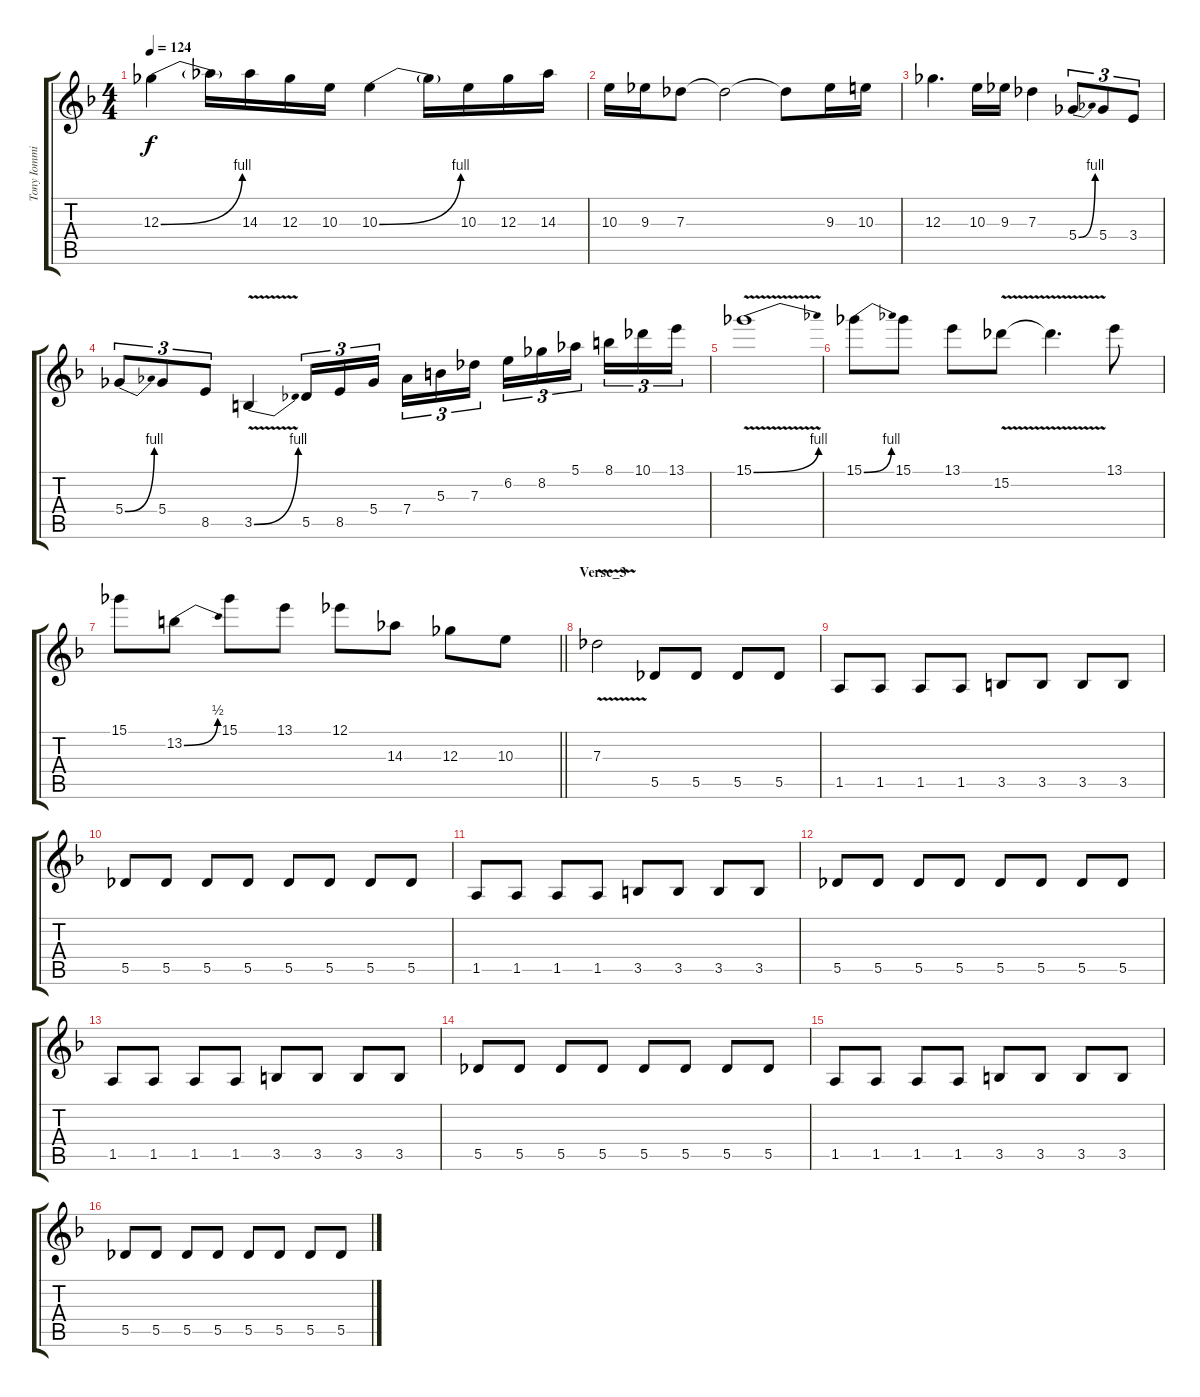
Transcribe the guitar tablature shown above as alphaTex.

\track ("Tony Iommi" "Tony Iommi") {instrument overdrivenguitar}
\staff {score tabs}
\tuning (Eb4 Bb3 Gb3 Db3 Ab2 Eb2) {hide}
\ts (4 4)
\tempo 124
\clef g2
\ks f
12.3{be (bend 0 0 60 4)}.4{dy f} 12.3{t}.16 14.3.16 12.3.16 10.3.16 10.3{be (bend 0 0 60 4)}.4 10.3{t}.16 10.3.16 12.3.16 14.3.16 |
10.3.16 9.3.16 7.3.8 7.3{t}.2 7.3{t}.8 9.3.16 10.3.16 |
12.3.4{d} 10.3.16 9.3.16 7.3.4 5.4{be (bend 0 0 60 4)}.8{tu (3 2)} 5.4.8{tu (3 2)} 3.4.8{tu (3 2)} |
5.4{be (bend 0 0 60 4)}.8{tu (3 2)} 5.4.8{tu (3 2)} 8.5.8{tu (3 2)} 3.5{be (bend 0 0 60 4) v}.4 5.5.16{tu (3 2)} 8.5.16{tu (3 2)} 5.4.16{tu (3 2) beam splitsecondary} 7.4.16{tu (3 2)} 5.3.16{tu (3 2)} 7.3.16{tu (3 2)} 6.2.16{tu (3 2)} 8.2.16{tu (3 2)} 5.1.16{tu (3 2) beam splitsecondary} 8.1.16{tu (3 2)} 10.1.16{tu (3 2)} 13.1.16{tu (3 2)} |
15.1{be (bend 0 0 60 4) v}.1 |
15.1{be (bend 0 0 60 4)}.8 15.1.8 13.1.8 15.2{v}.8 15.2{t}.4{d} 13.1.8 |
\barLineRight lightlight
15.1.8 13.2{be (bend 0 0 60 2)}.8 15.1.8 13.1.8 12.1.8 14.3.8 12.3.8 10.3.8 |
\section ("" "Verse_3")
7.3{v}.2 5.5.8{instrument electricguitarmuted} 5.5.8 5.5.8 5.5.8 |
1.5.8 1.5.8 1.5.8 1.5.8 3.5.8 3.5.8 3.5.8 3.5.8 |
5.5.8 5.5.8 5.5.8 5.5.8 5.5.8 5.5.8 5.5.8 5.5.8 |
1.5.8 1.5.8 1.5.8 1.5.8 3.5.8 3.5.8 3.5.8 3.5.8 |
5.5.8 5.5.8 5.5.8 5.5.8 5.5.8 5.5.8 5.5.8 5.5.8 |
1.5.8 1.5.8 1.5.8 1.5.8 3.5.8 3.5.8 3.5.8 3.5.8 |
5.5.8 5.5.8 5.5.8 5.5.8 5.5.8 5.5.8 5.5.8 5.5.8 |
1.5.8 1.5.8 1.5.8 1.5.8 3.5.8 3.5.8 3.5.8 3.5.8 |
5.5.8 5.5.8 5.5.8 5.5.8 5.5.8 5.5.8 5.5.8 5.5.8
